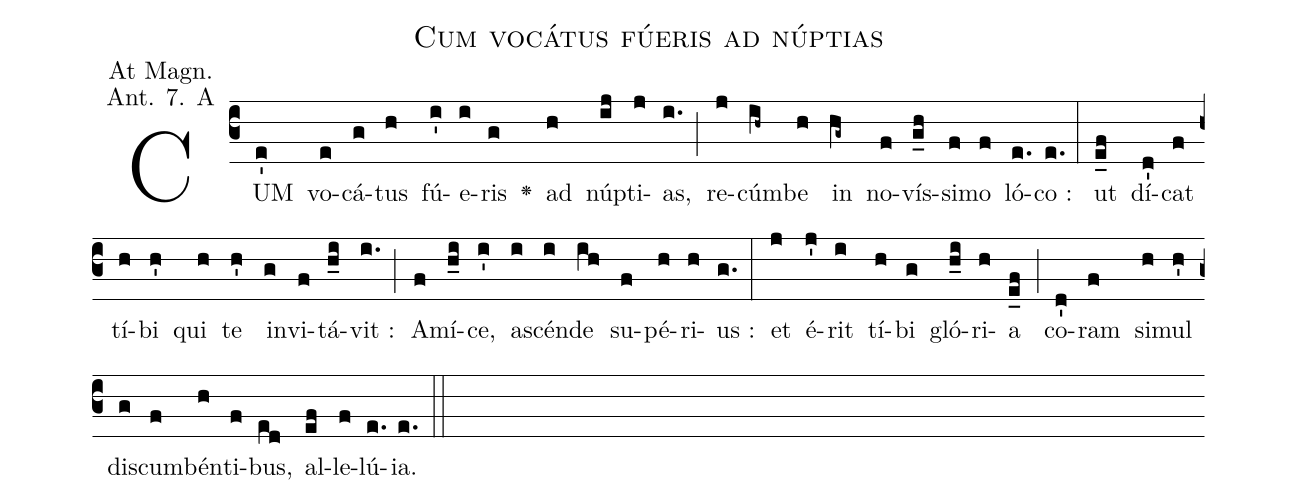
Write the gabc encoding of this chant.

name: Cum vocátus fúeris ad núptias;
office-part: Magnificat Antiphon;
mode: 7a;
annotation: At Magn.;
annotation: Ant. 7. A;
%%
% The syntax in this part is called gabc. Please refer to http://home.gna.org/gregorio/gabc/#basis

(c3)CUM(e') vo(e)cá(g)tus(h) fú(i')e(i)ris(g) <v>\greheightstar</v>() ad(h) núp(ij)ti(j)as,(i.) (;) re(j)cúm(ih~)be(h) in(hg~) no(f)vís(g_h)si(f)mo(f) ló(e.)co :(e.) (:) ut(e_f) dí(d')cat(f) tí(h)bi(h') qui(h) te(h') in(g)vi(f)tá(h_i)vit :(i.) (;) A(f)mí(h_i)ce,(i') a(i)scén(i)de(ih) su(f)pé(h)ri(h)us :(g.) (:) et(j) é(j')rit(i) tí(h)bi(g) gló(h_i)ri(h)a(e_f) (;) co(d')ram(f) si(h)mul(h') dis(g)cum(f)bén(h)ti(f)bus,(ed) al(ef)le(f)lú(e.)ia.(e.) (::)

%E(i) u(i) o(j) u(i) a(h) e.(gf..) (::)
